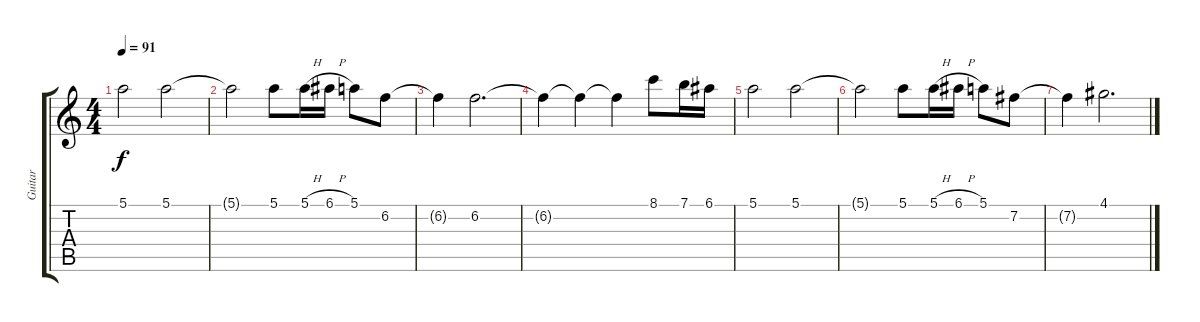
\track ("Guitar" "Guitar") {instrument distortionguitar}
\staff {score tabs}
\tuning (E4 B3 G3 D3 A2 E2) {hide}
\ts (4 4)
\tempo 91
\clef g2
\ks c
5.1.2{dy f} 5.1.2 |
5.1{t}.2 5.1.8 5.1{h}.16 6.1{h}.16 5.1.8 6.2.8 |
6.2{t}.4 6.2.2{d} |
6.2{t}.4 6.2{t}.4 6.2{t}.4 8.1.8 7.1.16 6.1.16 |
5.1.2 5.1.2 |
5.1{t}.2 5.1.8 5.1{h}.16 6.1{h}.16 5.1.8 7.2.8 |
7.2{t}.4 4.1.2{d}
